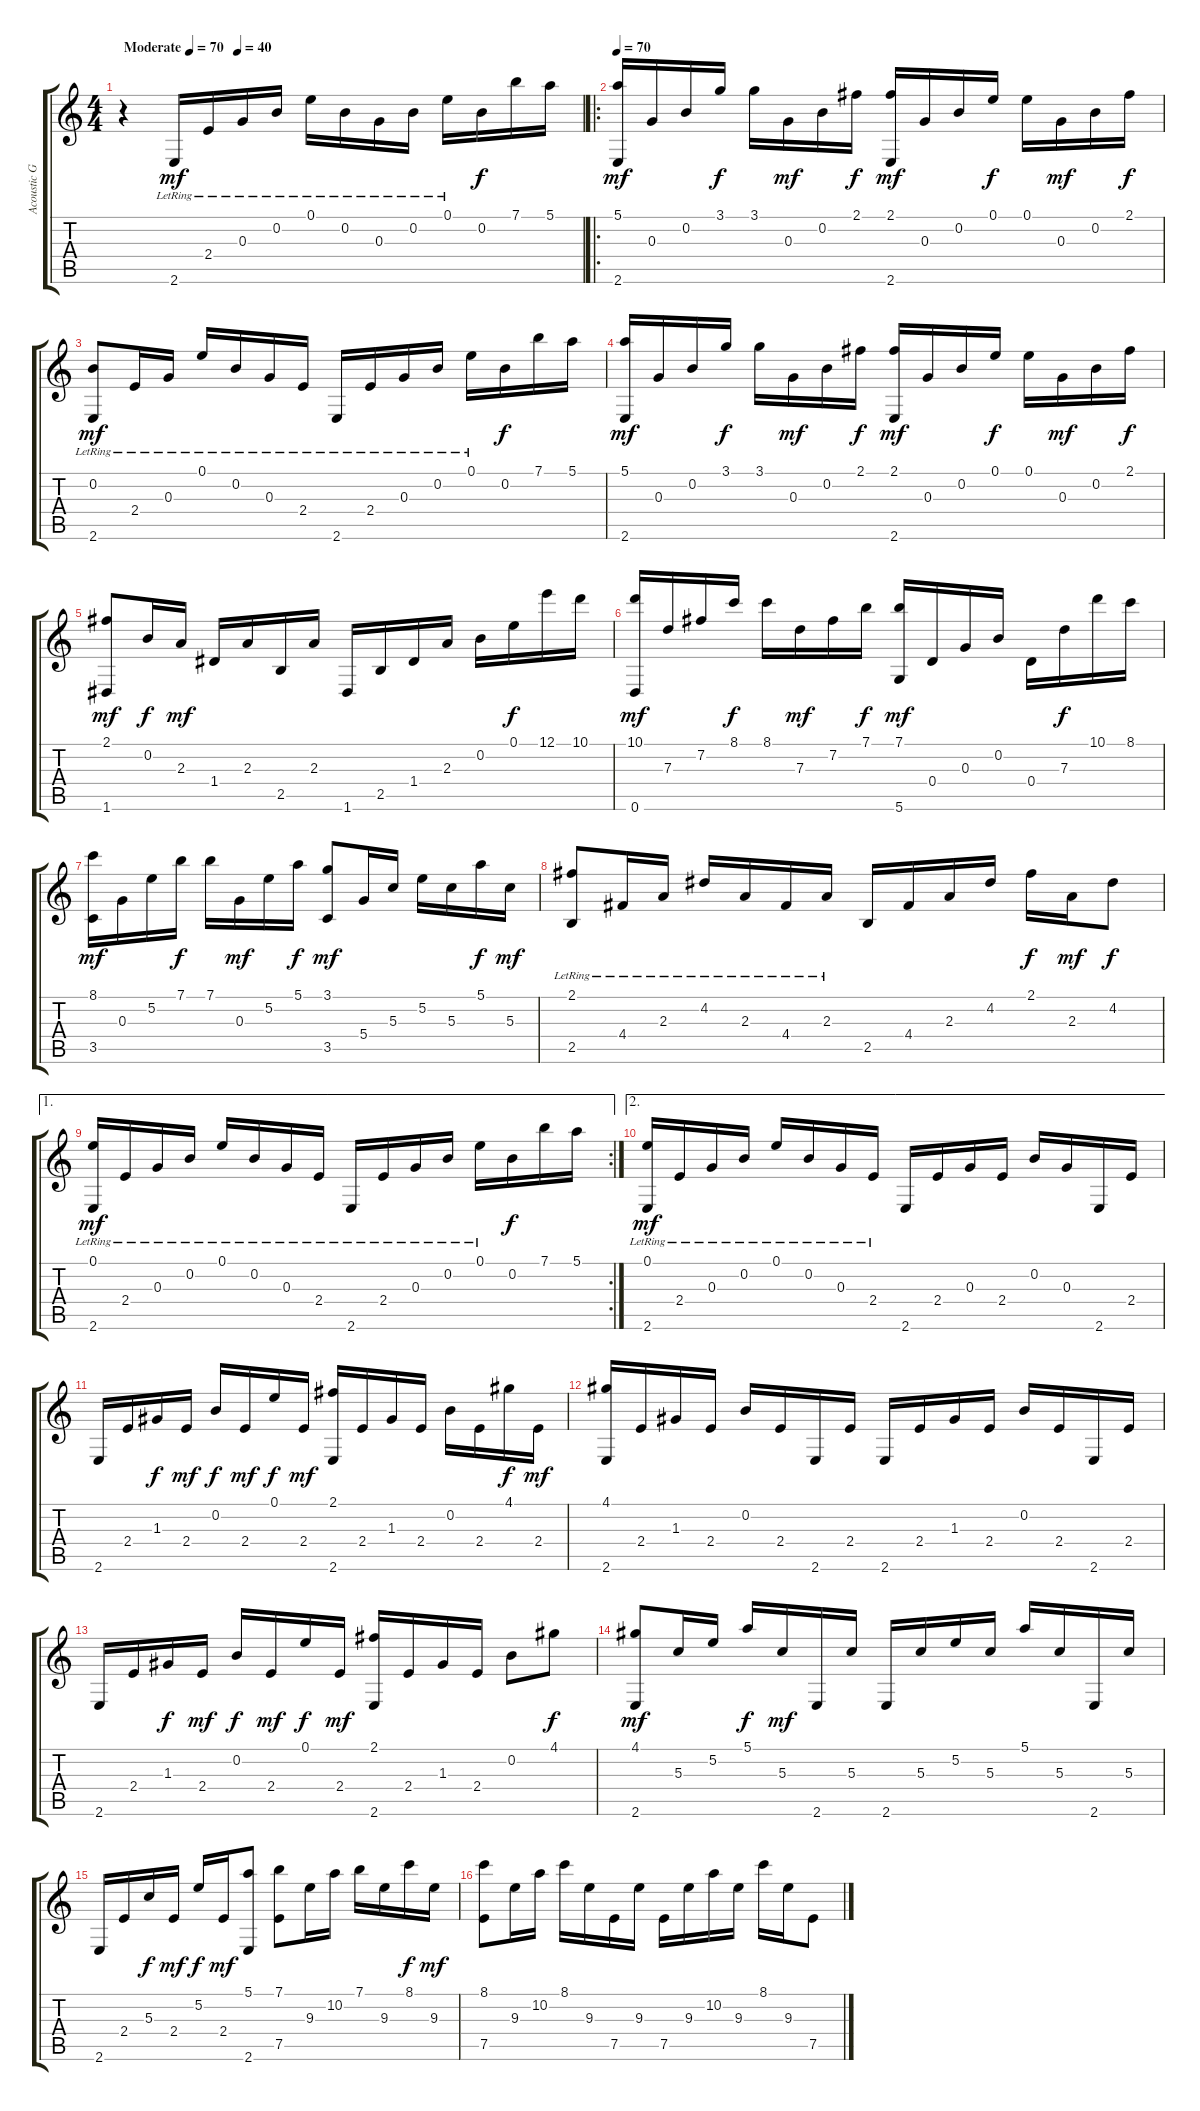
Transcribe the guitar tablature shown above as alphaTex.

\track ("Acoustic Guitar" "Acoustic G") {instrument acousticguitarsteel}
\staff {score tabs}
\tuning (E4 B3 G3 D3 A2 D2) {hide}
\ts (4 4)
\tempo (70 "Moderate")
\tempo (40 0.25)
\tempo (70 "Moderate")
\clef g2
\ks c
r.4{dy mf instrument acousticguitarsteel} 2.6{lr}.16 2.4{lr}.16 0.3{lr}.16 0.2{lr}.16 0.1{lr}.16 0.2{lr}.16 0.3{lr}.16 0.2{lr}.16 0.1{lr}.16 0.2.16{dy f} 7.1.16 5.1.16 |
\ro
\tempo 70
(5.1 2.6).16{dy mf} 0.3.16 0.2.16 3.1.16{dy f} 3.1.16 0.3.16{dy mf} 0.2.16 2.1.16{dy f} (2.1 2.6).16{dy mf} 0.3.16 0.2.16 0.1.16{dy f} 0.1.16 0.3.16{dy mf} 0.2.16 2.1.16{dy f} |
(0.2{lr} 2.6{lr}).8{dy mf} 2.4{lr}.16 0.3{lr}.16 0.1{lr}.16 0.2{lr}.16 0.3{lr}.16 2.4{lr}.16 2.6{lr}.16 2.4{lr}.16 0.3{lr}.16 0.2{lr}.16 0.1{lr}.16 0.2.16{dy f} 7.1.16 5.1.16 |
(5.1 2.6).16{dy mf} 0.3.16 0.2.16 3.1.16{dy f} 3.1.16 0.3.16{dy mf} 0.2.16 2.1.16{dy f} (2.1 2.6).16{dy mf} 0.3.16 0.2.16 0.1.16{dy f} 0.1.16 0.3.16{dy mf} 0.2.16 2.1.16{dy f} |
(2.1 1.6).8{dy mf} 0.2.16{dy f} 2.3.16{dy mf} 1.4.16 2.3.16 2.5.16 2.3.16 1.6.16 2.5.16 1.4.16 2.3.16 0.2.16 0.1.16{dy f} 12.1.16 10.1.16 |
(10.1 0.6).16{dy mf} 7.3.16 7.2.16 8.1.16{dy f} 8.1.16 7.3.16{dy mf} 7.2.16 7.1.16{dy f} (7.1 5.6).16{dy mf} 0.4.16 0.3.16 0.2.16 0.4.16 7.3.16{dy f} 10.1.16 8.1.16 |
(8.1 3.5).16{dy mf} 0.3.16 5.2.16 7.1.16{dy f} 7.1.16 0.3.16{dy mf} 5.2.16 5.1.16{dy f} (3.1 3.5).8{dy mf} 5.4.16 5.3.16 5.2.16 5.3.16 5.1.16{dy f} 5.3.16{dy mf} |
(2.1{lr} 2.5{lr}).8 4.4{lr}.16 2.3{lr}.16 4.2{lr}.16 2.3{lr}.16 4.4{lr}.16 2.3{lr}.16 2.5.16 4.4.16 2.3.16 4.2.16 2.1.16{dy f} 2.3.16{dy mf} 4.2.8{dy f} |
\ae 1
\rc 2
(0.1{lr} 2.6{lr}).16{dy mf} 2.4{lr}.16 0.3{lr}.16 0.2{lr}.16 0.1{lr}.16 0.2{lr}.16 0.3{lr}.16 2.4{lr}.16 2.6{lr}.16 2.4{lr}.16 0.3{lr}.16 0.2{lr}.16 0.1{lr}.16 0.2.16{dy f} 7.1.16 5.1.16 |
\ae 2
(0.1{lr} 2.6{lr}).16{dy mf} 2.4{lr}.16 0.3{lr}.16 0.2{lr}.16 0.1{lr}.16 0.2{lr}.16 0.3{lr}.16 2.4{lr}.16 2.6.16 2.4.16 0.3.16 2.4.16 0.2.16 0.3.16 2.6.16 2.4.16 |
2.6.16 2.4.16 1.3.16{dy f} 2.4.16{dy mf} 0.2.16{dy f} 2.4.16{dy mf} 0.1.16{dy f} 2.4.16{dy mf} (2.1 2.6).16 2.4.16 1.3.16 2.4.16 0.2.16 2.4.16 4.1.16{dy f} 2.4.16{dy mf} |
(4.1 2.6).16 2.4.16 1.3.16 2.4.16 0.2.16 2.4.16 2.6.16 2.4.16 2.6.16 2.4.16 1.3.16 2.4.16 0.2.16 2.4.16 2.6.16 2.4.16 |
2.6.16 2.4.16 1.3.16{dy f} 2.4.16{dy mf} 0.2.16{dy f} 2.4.16{dy mf} 0.1.16{dy f} 2.4.16{dy mf} (2.1 2.6).16 2.4.16 1.3.16 2.4.16 0.2.8 4.1.8{dy f} |
(4.1 2.6).8{dy mf} 5.3.16 5.2.16 5.1.16{dy f} 5.3.16{dy mf} 2.6.16 5.3.16 2.6.16 5.3.16 5.2.16 5.3.16 5.1.16 5.3.16 2.6.16 5.3.16 |
2.6.16 2.4.16 5.3.16{dy f} 2.4.16{dy mf} 5.2.16{dy f} 2.4.16{dy mf} (5.1 2.6).8 (7.1 7.5).8 9.3.16 10.2.16 7.1.16 9.3.16 8.1.16{dy f} 9.3.16{dy mf} |
(8.1 7.5).8 9.3.16 10.2.16 8.1.16 9.3.16 7.5.16 9.3.16 7.5.16 9.3.16 10.2.16 9.3.16 8.1.16 9.3.16 7.5.8
